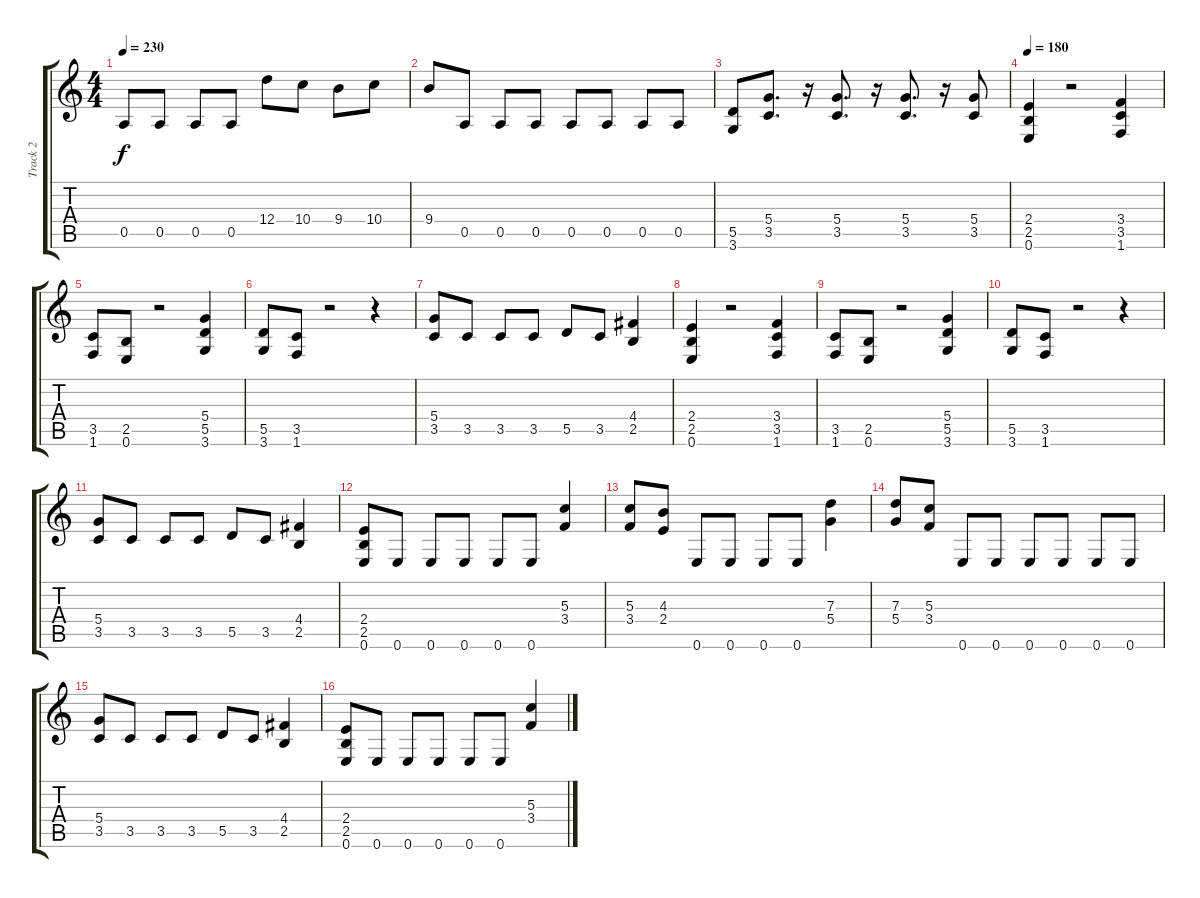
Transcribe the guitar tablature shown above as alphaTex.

\track ("Track 2" "Track 2") {instrument distortionguitar}
\staff {score tabs}
\tuning (E4 B3 G3 D3 A2 E2) {hide}
\ts (4 4)
\tempo 230
\clef g2
\ks c
0.5.8{dy f} 0.5.8 0.5.8 0.5.8 12.4.8 10.4.8 9.4.8 10.4.8 |
9.4.8 0.5.8 0.5.8 0.5.8 0.5.8 0.5.8 0.5.8 0.5.8 |
(5.5 3.6).8 (5.4 3.5).8{d} r.16 (5.4 3.5).8{d} r.16 (5.4 3.5).8{d} r.16 (5.4 3.5).8 |
\tempo 180
(2.4 2.5 0.6).4 r.2 (3.4 3.5 1.6).4 |
(3.5 1.6).8 (2.5 0.6).8 r.2 (5.4 5.5 3.6).4 |
(5.5 3.6).8 (3.5 1.6).8 r.2 r.4 |
(5.4 3.5).8 3.5.8 3.5.8 3.5.8 5.5.8 3.5.8 (4.4 2.5).4 |
(2.4 2.5 0.6).4 r.2 (3.4 3.5 1.6).4 |
(3.5 1.6).8 (2.5 0.6).8 r.2 (5.4 5.5 3.6).4 |
(5.5 3.6).8 (3.5 1.6).8 r.2 r.4 |
(5.4 3.5).8 3.5.8 3.5.8 3.5.8 5.5.8 3.5.8 (4.4 2.5).4 |
(2.4 2.5 0.6).8 0.6.8 0.6.8 0.6.8 0.6.8 0.6.8 (5.3 3.4).4 |
(5.3 3.4).8 (4.3 2.4).8 0.6.8 0.6.8 0.6.8 0.6.8 (7.3 5.4).4 |
(7.3 5.4).8 (5.3 3.4).8 0.6.8 0.6.8 0.6.8 0.6.8 0.6.8 0.6.8 |
(5.4 3.5).8 3.5.8 3.5.8 3.5.8 5.5.8 3.5.8 (4.4 2.5).4 |
(2.4 2.5 0.6).8 0.6.8 0.6.8 0.6.8 0.6.8 0.6.8 (5.3 3.4).4
